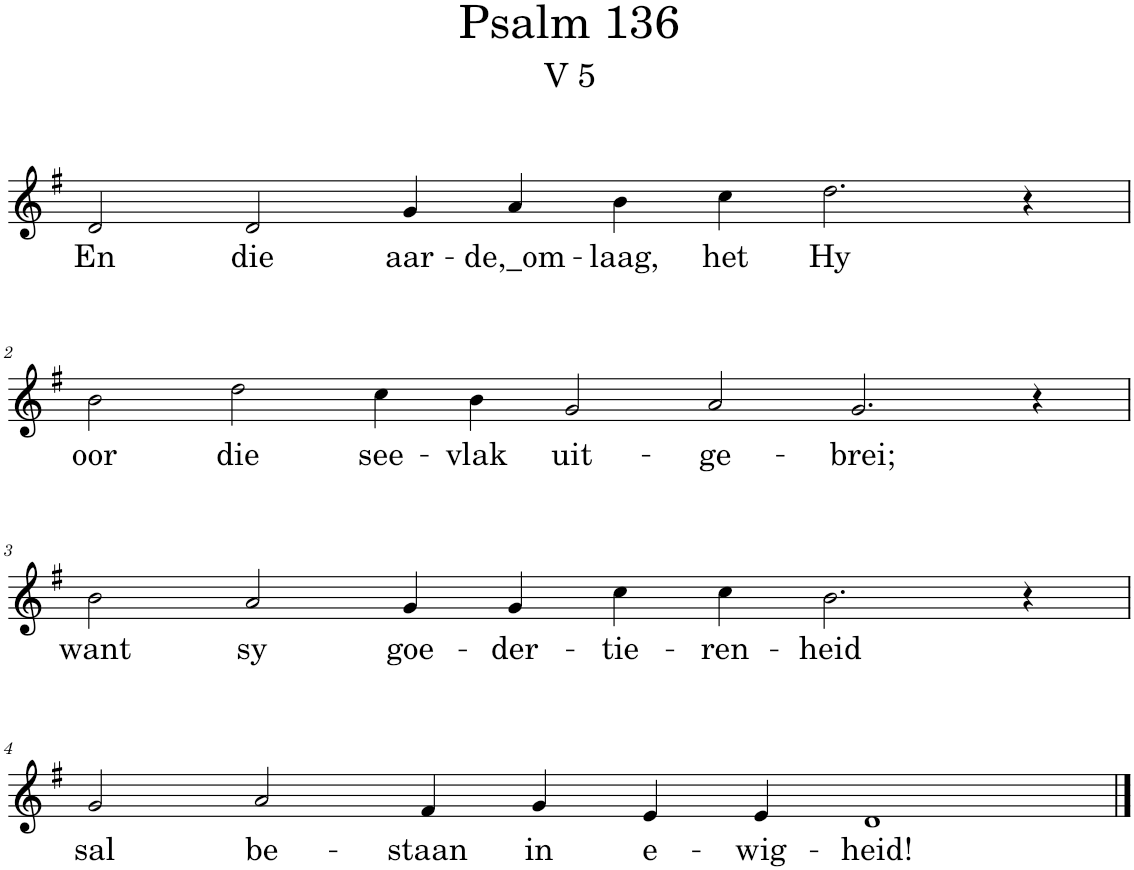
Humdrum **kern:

**kern	**text
*part1	*part1
*staff1	*staff1
*I"Pipe Organ	*
*I'Org.	*
*clefG2	*
*k[f#]	*
*M12/4	*
=1	=1
!	!LO:LY:b
2d/	En
!	!LO:LY:b
2d/	die
!	!LO:LY:b
4g/	aar-
!	!LO:LY:b
4a/	-de,_om-
!	!LO:LY:b
4b\	-laag,
!	!LO:LY:b
4cc\	het
!	!LO:LY:b
2.dd\	Hy
4r	.
!!LO:LB:g=z
=2	=2
*M14/4	*
!	!LO:LY:b
2b\	oor
!	!LO:LY:b
2dd\	die
!	!LO:LY:b
4cc\	see-
!	!LO:LY:b
4b\	-vlak
!	!LO:LY:b
2g/	uit-
!	!LO:LY:b
2a/	-ge-
!	!LO:LY:b
2.g/	-brei;
4r	.
!!LO:LB:g=z
=3	=3
*M12/4	*
!	!LO:LY:b
2b\	want
!	!LO:LY:b
2a/	sy
!	!LO:LY:b
4g/	goe-
!	!LO:LY:b
4g/	-der-
!	!LO:LY:b
4cc\	-tie-
!	!LO:LY:b
4cc\	-ren-
!	!LO:LY:b
2.b\	-heid
4r	.
!!LO:LB:g=z
=4	=4
!	!LO:LY:b
2g/	sal
!	!LO:LY:b
2a/	be-
!	!LO:LY:b
4f#/	-staan
!	!LO:LY:b
4g/	in
!	!LO:LY:b
4e/	e-
!	!LO:LY:b
4e/	-wig-
!	!LO:LY:b
1d	-heid!
==	==
*-	*-
